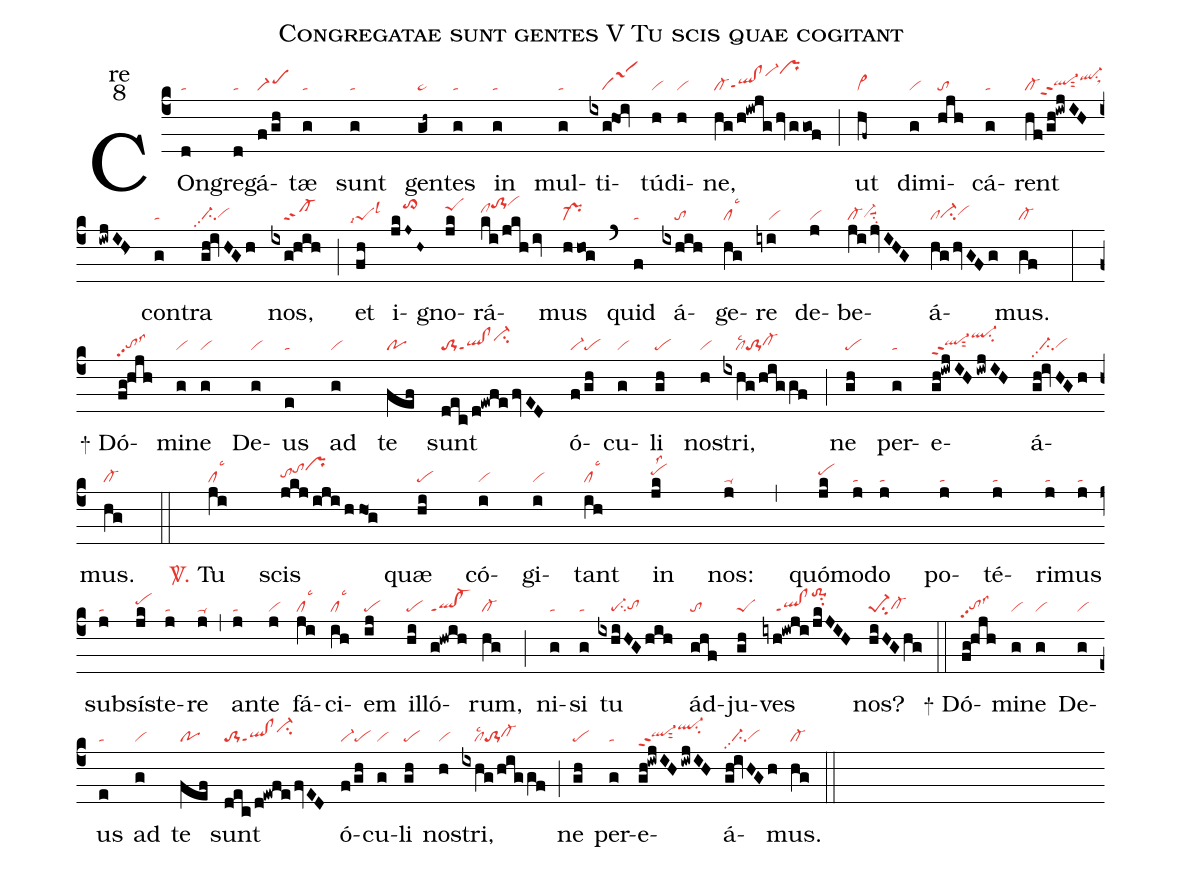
name:Congregatae sunt gentes V Tu scis quae cogitant;
office-part:re;
mode:8;
nabc-lines:1;
%%
(c4) COn(d|ta)gre(d|ta)gá(f/gh|scM1)tæ(g|ta) sunt(g|ta) gen(gh~|ta>)tes(g|ta) in(g|ta) mul(g|ta)ti(ixg!hoi|////saM1)tú(h|vi)di(h|vi)ne,(hg/h!iwjghvggof|cl-qlhg!clhgppt1vi-hlprhm) (;) ut(hf~|vi>) di(g|vi)mi(hjh|to)cá(g|ta)rent(hf/gh!iwjIH/iwjIH>|cl-ql-hhsut2ppt2ql-hjsu1sux1) con(g|ta)tra(gh!ivHGh|ci-pp2vihg) nos,(ixg!hih|////cl-ppt2) (;) et(fh|``peSlsi7lsl3) i(jkJ~H~|////to>hk)gno(jk|peShj)rá(ki/jkhiv|clhito-1hkvihl)mus(hhog|pr-) (`) quid(f|ta) á(ixhih|////to)ge(hg|cllsc3)re(iyi|////vi) de(j|vi)be(ji/jvIHG|cl-vi-hgsuu1su2)á(hghvGFg|clci-hgvihh)mus.(gf|cl-) (:)

<sp>+</sp> Dó(fg!hjh|tohgpp2lss3)mi(g|vi)ne(g|vi) De(g|vi)us(e|ta) ad(g|vi) te(fef|po) sunt(dec/d!ewfefvED|to-1ql!clppt1ci-hj) ó(f/gh|vi-pe)cu(g|vi)li(gh|pe) no(h|vi)stri,(ixhg/hig/gf|////cllsc2to-1cl-hh) (;) ne(gh|pe) per(g|ta)e(gh!iwjIH/iwjIH|ql-hhsut2ppt2ql-hksu2)á(gh!ivHGh|//ci-pp2vihg)mus.(hg|cl-) (::)

<c><sp>V/</sp>.</c> Tu(ji|cllsc3) scis(jkj/iji/hho1g|tohhtohjprhk) quæ(hi|pe) có(i|vi)gi(i|vi)tant(ih|cllsc3) in(jk|pehilss2) nos:(j|ta-) (,) quó(jk|pehi)mo(j|ta)do(j|ta) po(j|ta)té(j|ta)ri(j|ta)mus(jz|ta) sub(j|ta)sí(jk|pehi)ste(j|ta)re(j|ta-) (,) an(j|ta)te(j|vi)  fá(ji|cllsc3)ci(ih|cllsc3)em(ij|pe) il(hi|pe)ló(g!hwih|ql!cl-ppt1)rum,(hg|cl-) (;) ni(g|ta)si(g|ta) tu(ixhiHGhih|////pe-su2tohg) ád(ghf|to)ju(gh|peS)ves(iyh!iwji/jkJIH|////ql!clppt1to-1hlsu2) nos?(hiHGhg|pe-1su2cl-hg) (::)

<sp>+</sp> Dó(fg!hjh|tohgpp2lss3)mi(g|vi)ne(g|vi) De(g|vi)us(e|ta) ad(g|vi) te(fef|po) sunt(dec/d!ewfefvED|to-1ql!clppt1ci-hj) ó(f/gh|vi-pe)cu(g|vi)li(gh|pe) no(h|vi)stri,(ixhg/hig/gf|////cllsc2to-1cl-hh) (;) ne(gh|pe) per(g|ta)e(gh!iwjIH/iwjIH|ql-hhsut2ppt2ql-hksu2)á(gh!ivHGh|//ci-pp2vihg)mus.(hg|cl-) (::)
